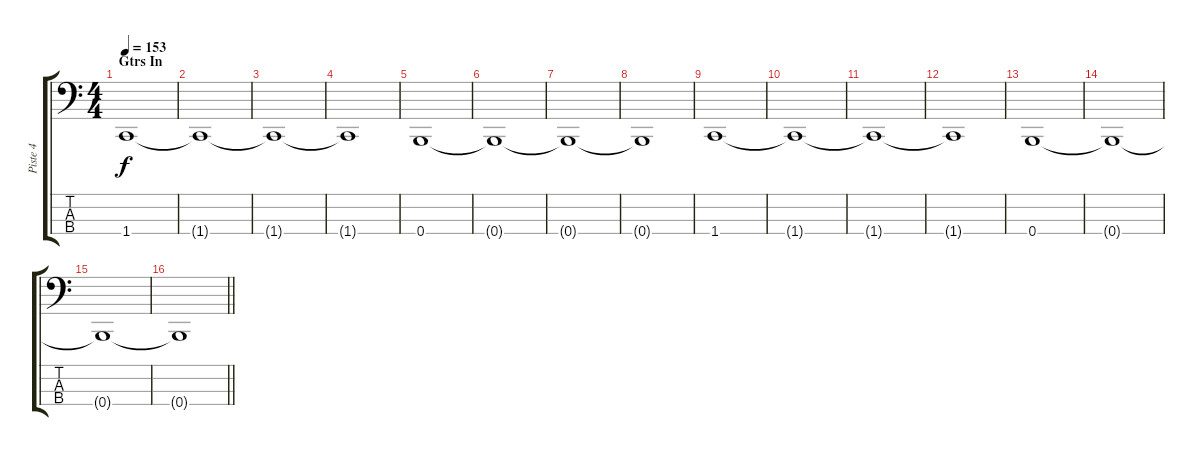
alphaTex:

\track ("Piste 4" "Piste 4") {instrument electricbassfinger}
\staff {score tabs}
\tuning (E2 B1 Gb1 B0) {hide}
\ts (4 4)
\section ("" "Gtrs In")
\tempo 153
\clef f4
\ks c
1.4.1{dy f} |
1.4{t}.1 |
1.4{t}.1 |
1.4{t}.1 |
0.4.1 |
0.4{t}.1 |
0.4{t}.1 |
0.4{t}.1 |
1.4.1 |
1.4{t}.1 |
1.4{t}.1 |
1.4{t}.1 |
0.4.1 |
0.4{t}.1 |
0.4{t}.1 |
\barLineRight lightlight
0.4{t}.1
